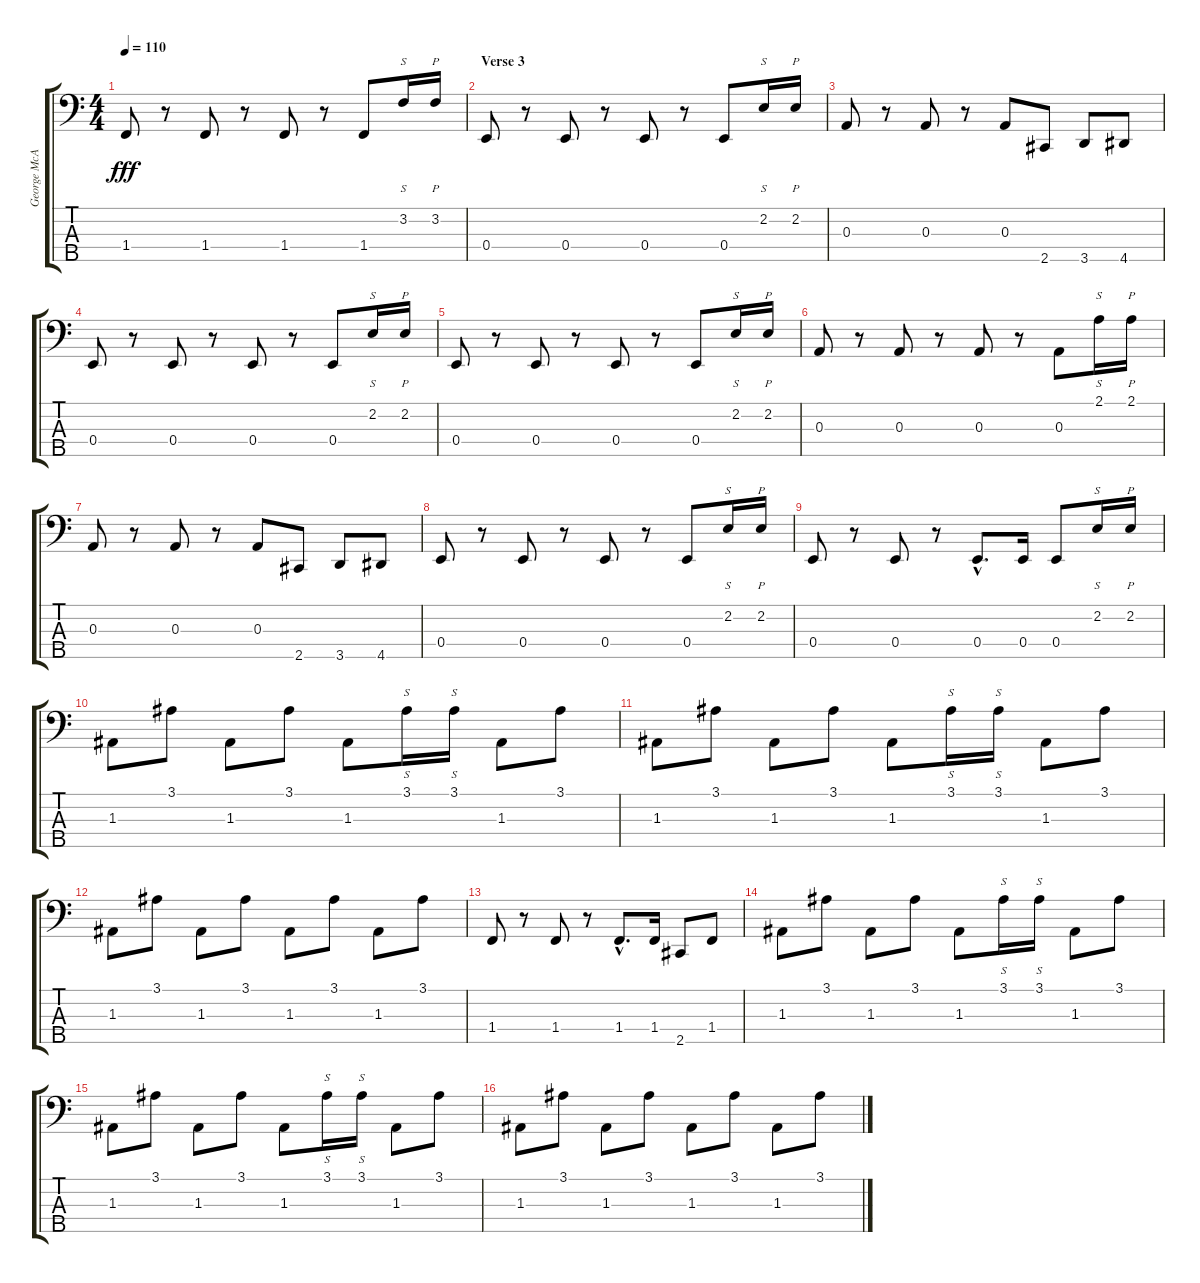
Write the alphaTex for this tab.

\track ("George McArdle" "George McA") {instrument electricbassfinger}
\staff {score tabs}
\tuning (G2 D2 A1 E1 B0) {hide}
\ts (4 4)
\tempo 110
\clef f4
\ks c
1.4.8{dy fff} r.8 1.4.8 r.8 1.4.8 r.8 1.4.8 3.2.16{s} 3.2.16{p} |
\section ("" "Verse 3")
0.4.8 r.8 0.4.8 r.8 0.4.8 r.8 0.4.8 2.2.16{s} 2.2.16{p} |
0.3.8 r.8 0.3.8 r.8 0.3.8 2.5.8 3.5.8 4.5.8 |
0.4.8 r.8 0.4.8 r.8 0.4.8 r.8 0.4.8 2.2.16{s} 2.2.16{p} |
0.4.8 r.8 0.4.8 r.8 0.4.8 r.8 0.4.8 2.2.16{s} 2.2.16{p} |
0.3.8 r.8 0.3.8 r.8 0.3.8 r.8 0.3.8 2.1.16{s} 2.1.16{p} |
0.3.8 r.8 0.3.8 r.8 0.3.8 2.5.8 3.5.8 4.5.8 |
0.4.8 r.8 0.4.8 r.8 0.4.8 r.8 0.4.8 2.2.16{s} 2.2.16{p} |
0.4.8 r.8 0.4.8 r.8 0.4{hac}.8{d} 0.4.16 0.4.8 2.2.16{s} 2.2.16{p} |
1.3.8 3.1.8 1.3.8 3.1.8 1.3.8 3.1.16{s} 3.1.16{s} 1.3.8 3.1.8 |
1.3.8 3.1.8 1.3.8 3.1.8 1.3.8 3.1.16{s} 3.1.16{s} 1.3.8 3.1.8 |
1.3.8 3.1.8 1.3.8 3.1.8 1.3.8 3.1.8 1.3.8 3.1.8 |
1.4.8 r.8 1.4.8 r.8 1.4{hac}.8{d} 1.4.16 2.5.8 1.4.8 |
1.3.8 3.1.8 1.3.8 3.1.8 1.3.8 3.1.16{s} 3.1.16{s} 1.3.8 3.1.8 |
1.3.8 3.1.8 1.3.8 3.1.8 1.3.8 3.1.16{s} 3.1.16{s} 1.3.8 3.1.8 |
1.3.8 3.1.8 1.3.8 3.1.8 1.3.8 3.1.8 1.3.8 3.1.8
